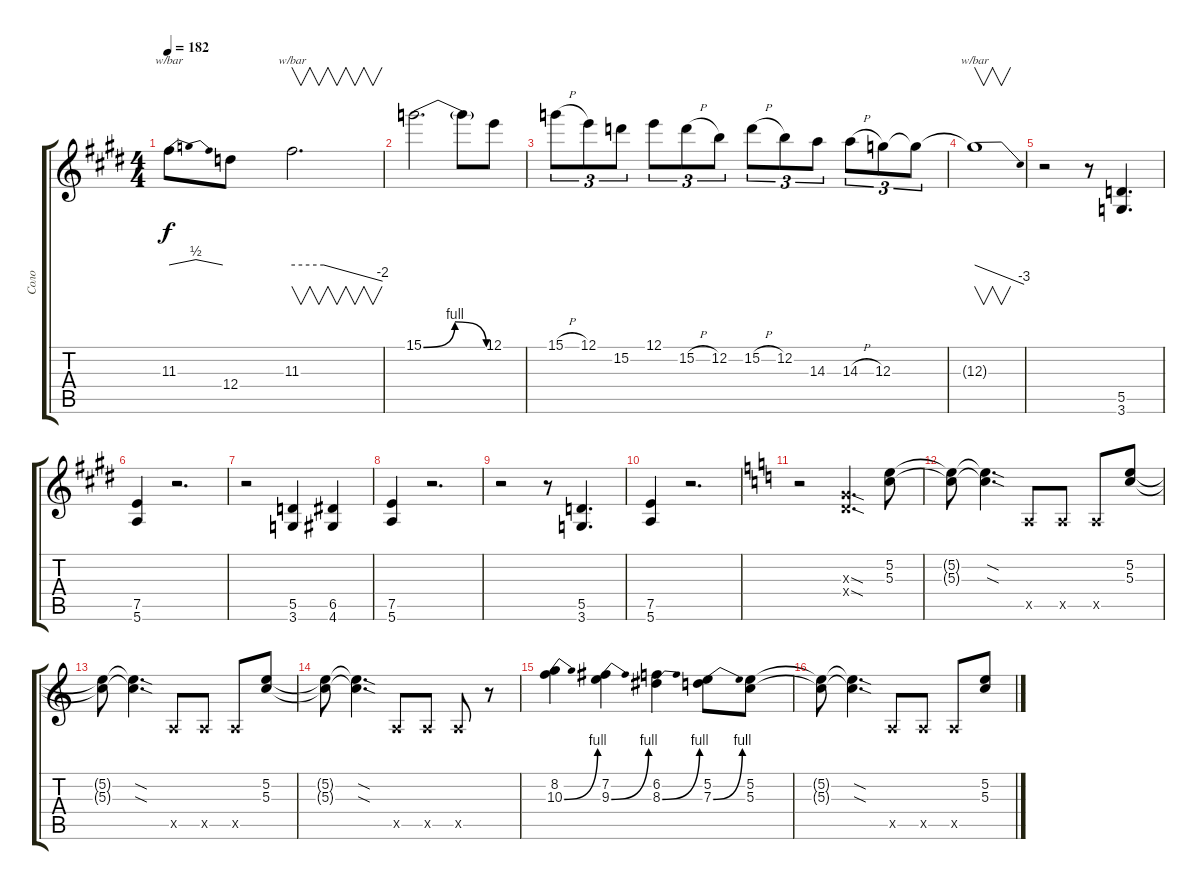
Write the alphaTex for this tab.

\track ("Соло" "Соло") {instrument distortionguitar}
\staff {score tabs}
\tuning (E4 B3 G3 D3 A2 E2) {hide}
\ts (4 4)
\tempo 182
\clef g2
\ks e
11.3.8{tbe (dip default 0 0 30 2 60 0) dy f} 12.4.8 11.3.2{v d tbe (custom default 0 0 21 0 60 -8)} |
15.1{be (bendrelease 0 0 10 4 45 4 60 0)}.2{d} 15.1{t}.8 12.1.8 |
15.1{h}.8{tu (3 2)} 12.1.8{tu (3 2)} 15.2.8{tu (3 2)} 12.1.8{tu (3 2)} 15.2{h}.8{tu (3 2)} 12.2.8{tu (3 2)} 15.2{h}.8{tu (3 2)} 12.2.8{tu (3 2)} 14.3.8{tu (3 2)} 14.3{h}.8{tu (3 2)} 12.3.8{tu (3 2)} 12.3{t}.8{tu (3 2)} |
12.3{t}.1{v tbe (dive default 0 0 60 -12)} |
r.2 r.8 (5.5 3.6).4{d} |
(7.5 5.6).4 r.2{d} |
r.2 (5.5 3.6).4 (6.5 4.6).4 |
(7.5 5.6).4 r.2{d} |
r.2 r.8 (5.5 3.6).4{d} |
(7.5 5.6).4 r.2{d} |
\ks c
r.2 (0.3{sod x} 0.4{sod x}).4{d} (5.2 5.3).8 |
(5.2{t} 5.3{t}).8 (5.2{sod t} 5.3{sod t}).4{d} 0.5{x}.8 0.5{x}.8 0.5{x}.8 (5.2 5.3).8 |
(5.2{t} 5.3{t}).8 (5.2{sod t} 5.3{sod t}).4{d} 0.5{x}.8 0.5{x}.8 0.5{x}.8 (5.2 5.3).8 |
(5.2{t} 5.3{t}).8 (5.2{sod t} 5.3{sod t}).4{d} 0.5{x}.8 0.5{x}.8 0.5{x}.8 r.8 |
(8.2 10.3{be (bend 0 0 60 4)}).4 (7.2 9.3{be (bend 0 0 60 4)}).4 (6.2 8.3{be (bend 0 0 60 4)}).4 (5.2 7.3{be (bend 0 0 60 4)}).8 (5.2 5.3).8 |
(5.2{t} 5.3{t}).8 (5.2{sod t} 5.3{sod t}).4{d} 0.5{x}.8 0.5{x}.8 0.5{x}.8 (5.2 5.3).8
